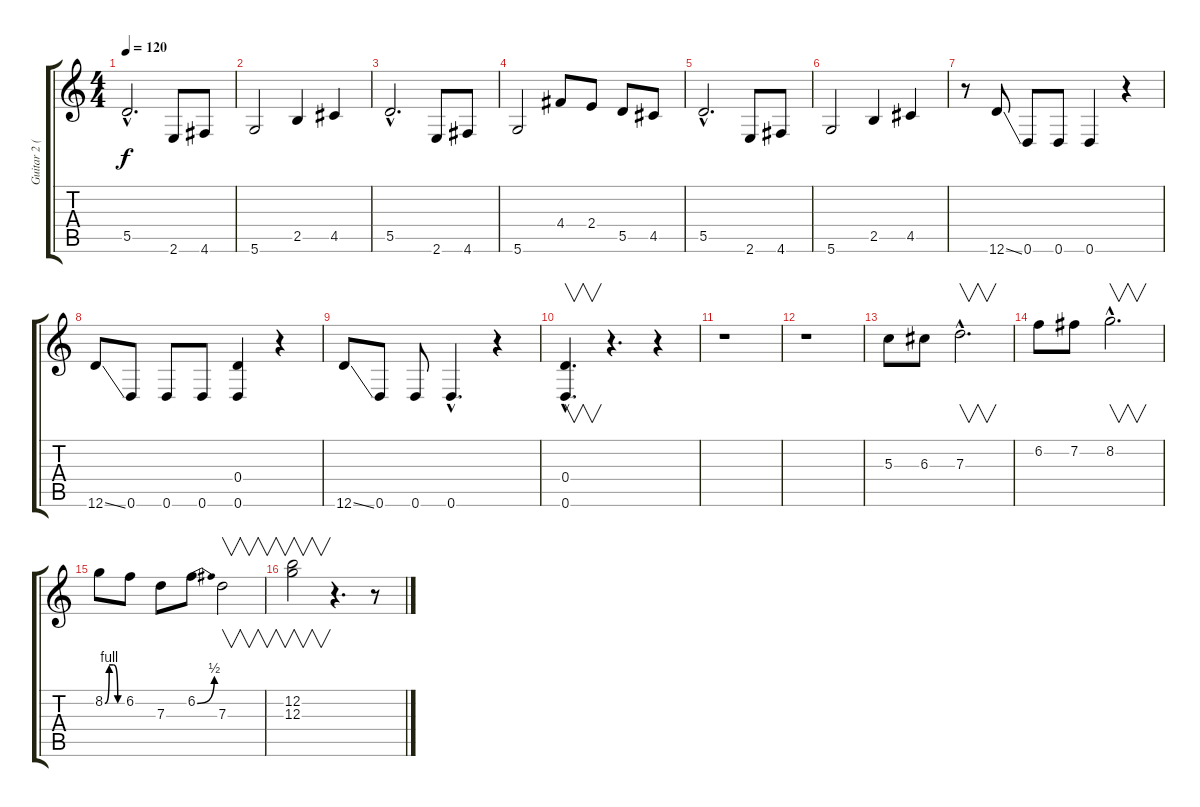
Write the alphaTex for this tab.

\track ("Guitar 2 (adapted from bass)" "Guitar 2 (") {instrument electricbassfinger}
\staff {score tabs}
\tuning (E4 B3 G3 D3 A2 D2) {hide}
\ts (4 4)
\tempo 120
\clef g2
\ks c
5.5{hac}.2{d dy f} 2.6.8 4.6.8 |
5.6.2 2.5.4 4.5.4 |
5.5{hac}.2{d} 2.6.8 4.6.8 |
5.6.2 4.4.8 2.4.8 5.5.8 4.5.8 |
5.5{hac}.2{d} 2.6.8 4.6.8 |
5.6.2 2.5.4 4.5.4 |
r.8 12.6{ss}.8 0.6.8 0.6.8 0.6.4 r.4 |
12.6{ss}.8 0.6.8 0.6.8 0.6.8 (0.4 0.6).4 r.4 |
12.6{ss}.8 0.6.8 0.6.8 0.6{hac}.4{d} r.4 |
(0.4{hac} 0.6{hac}).4{v d} r.4{d} r.4 |
r.1 |
r.1{instrument distortionguitar} |
5.3.8 6.3.8 7.3{hac}.2{v d} |
6.2.8 7.2.8 8.2{hac}.2{v d} |
8.2{be (custom 0 0 15 4 30 4 45 0 60 0)}.8 6.2.8 7.3.8 6.2{be (bend 0 0 60 2)}.8 7.3.2{v} |
(12.2 12.3).2{v} r.4{d instrument electricbassfinger} r.8
